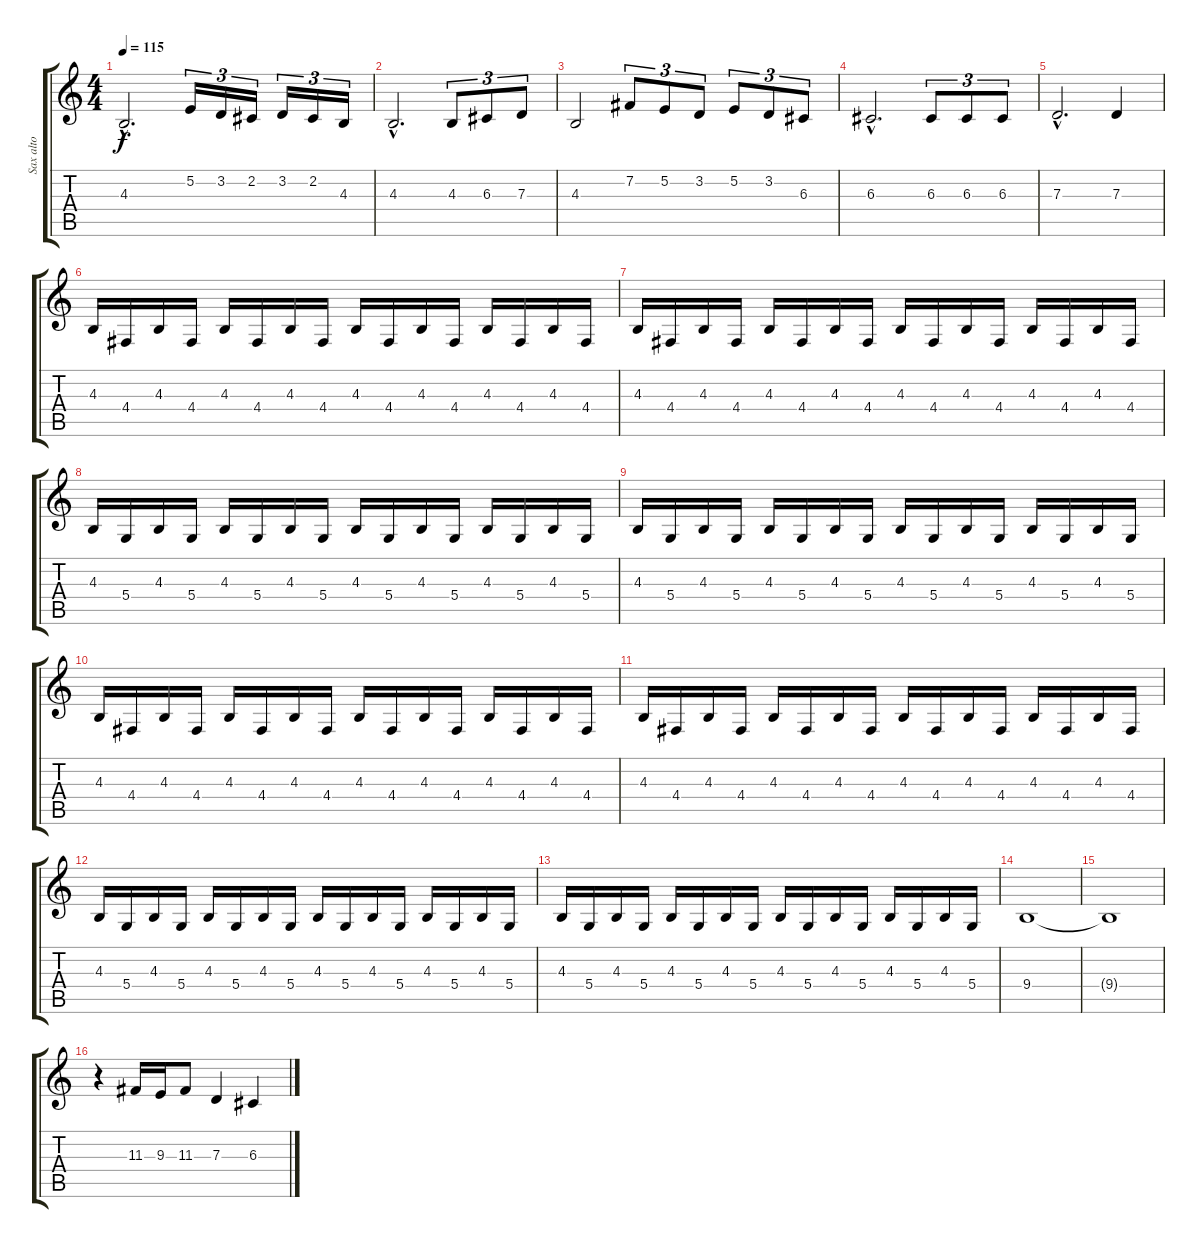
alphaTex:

\track ("Sax alto" "Sax alto") {instrument altosax}
\staff {score tabs}
\tuning (E4 B3 G3 D3 A2 E2) {hide}
\ts (4 4)
\tempo 115
\clef g2
\ks c
4.3{hac}.2{d dy f} 5.2.16{tu (3 2)} 3.2.16{tu (3 2)} 2.2.16{tu (3 2)} 3.2.16{tu (3 2)} 2.2.16{tu (3 2)} 4.3.16{tu (3 2)} |
4.3{hac}.2{d} 4.3.8{tu (3 2)} 6.3.8{tu (3 2)} 7.3.8{tu (3 2)} |
4.3.2 7.2.8{tu (3 2)} 5.2.8{tu (3 2)} 3.2.8{tu (3 2)} 5.2.8{tu (3 2)} 3.2.8{tu (3 2)} 6.3.8{tu (3 2)} |
6.3{hac}.2{d} 6.3.8{tu (3 2)} 6.3.8{tu (3 2)} 6.3.8{tu (3 2)} |
7.3{hac}.2{d} 7.3.4 |
4.3.16 4.4.16 4.3.16 4.4.16 4.3.16 4.4.16 4.3.16 4.4.16 4.3.16 4.4.16 4.3.16 4.4.16 4.3.16 4.4.16 4.3.16 4.4.16 |
4.3.16 4.4.16 4.3.16 4.4.16 4.3.16 4.4.16 4.3.16 4.4.16 4.3.16 4.4.16 4.3.16 4.4.16 4.3.16 4.4.16 4.3.16 4.4.16 |
4.3.16 5.4.16 4.3.16 5.4.16 4.3.16 5.4.16 4.3.16 5.4.16 4.3.16 5.4.16 4.3.16 5.4.16 4.3.16 5.4.16 4.3.16 5.4.16 |
4.3.16 5.4.16 4.3.16 5.4.16 4.3.16 5.4.16 4.3.16 5.4.16 4.3.16 5.4.16 4.3.16 5.4.16 4.3.16 5.4.16 4.3.16 5.4.16 |
4.3.16 4.4.16 4.3.16 4.4.16 4.3.16 4.4.16 4.3.16 4.4.16 4.3.16 4.4.16 4.3.16 4.4.16 4.3.16 4.4.16 4.3.16 4.4.16 |
4.3.16 4.4.16 4.3.16 4.4.16 4.3.16 4.4.16 4.3.16 4.4.16 4.3.16 4.4.16 4.3.16 4.4.16 4.3.16 4.4.16 4.3.16 4.4.16 |
4.3.16 5.4.16 4.3.16 5.4.16 4.3.16 5.4.16 4.3.16 5.4.16 4.3.16 5.4.16 4.3.16 5.4.16 4.3.16 5.4.16 4.3.16 5.4.16 |
4.3.16 5.4.16 4.3.16 5.4.16 4.3.16 5.4.16 4.3.16 5.4.16 4.3.16 5.4.16 4.3.16 5.4.16 4.3.16 5.4.16 4.3.16 5.4.16 |
9.4.1 |
9.4{t}.1 |
\section ("" "")
r.4 11.3.16 9.3.16 11.3.8 7.3.4 6.3.4
